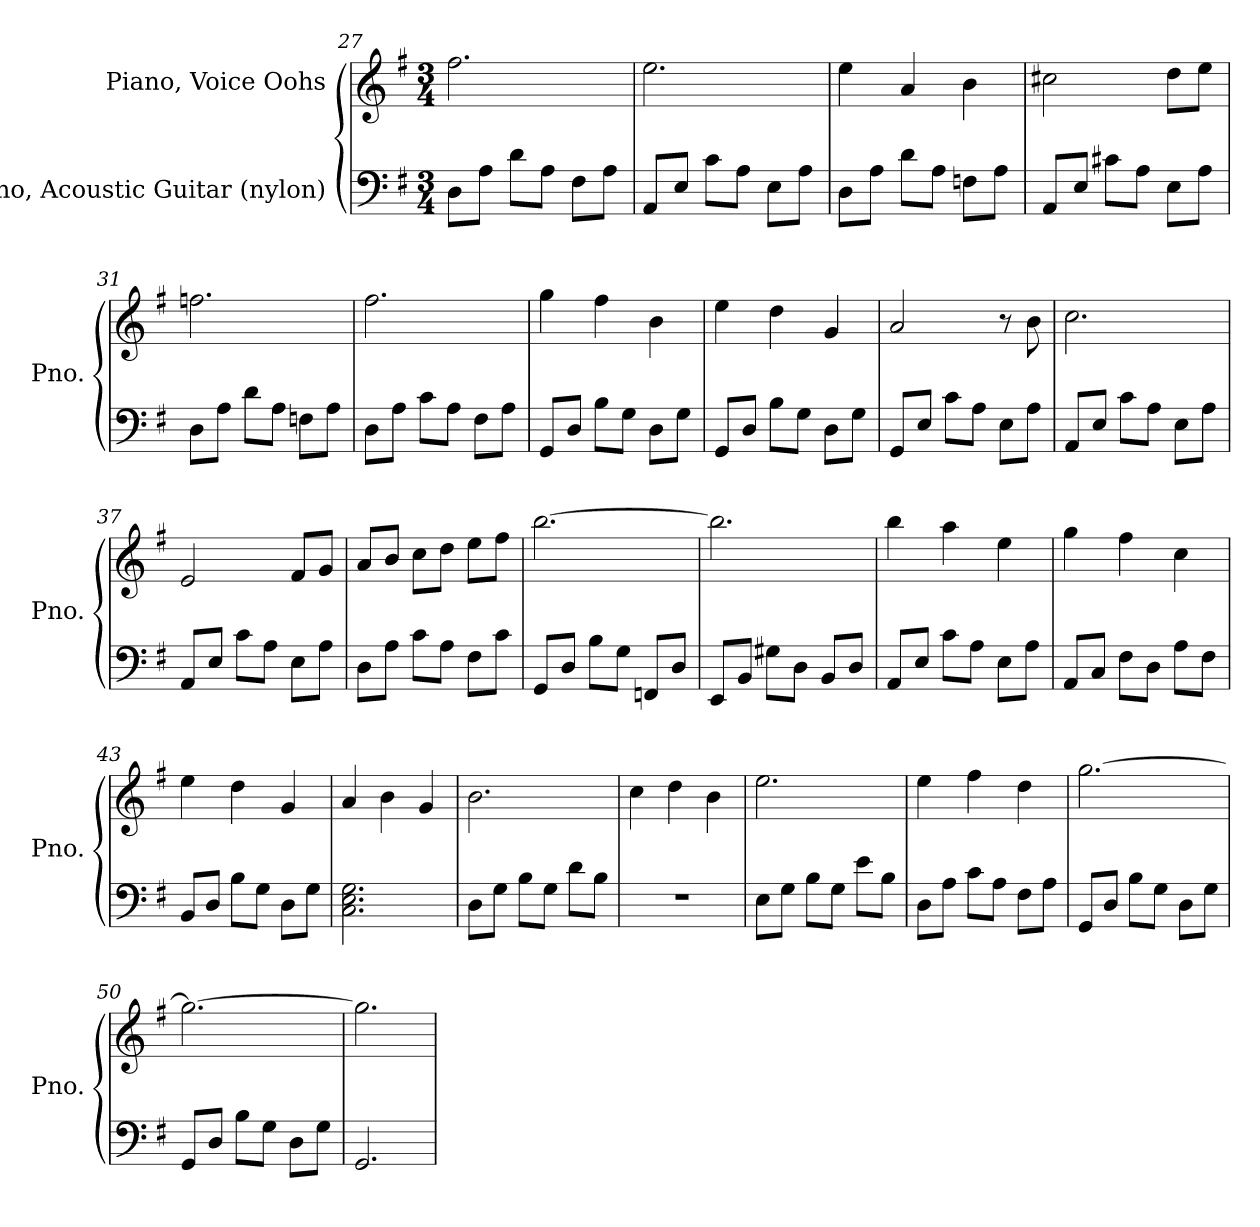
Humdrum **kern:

**kern	**kern
*part2	*part1
*staff2	*staff1
*I"Piano, Acoustic Guitar (nylon)	*I"Piano, Voice Oohs
*I'Pno.	*I'Pno.
*clefF4	*clefG2
*k[f#]	*k[f#]
*M3/4	*M3/4
=27	=27
8D\L	2.ff#\
8A\J	.
8d\L	.
8A\J	.
8F#\L	.
8A\J	.
=28	=28
8AA/L	2.ee\
8E/J	.
8c\L	.
8A\J	.
8E\L	.
8A\J	.
=29	=29
8D\L	4ee\
8A\J	.
8d\L	4a/
8A\J	.
8Fn\L	4b\
8A\J	.
=30	=30
8AA/L	2cc#X\
8E/J	.
8c#X\L	.
8A\J	.
8E\L	8dd\L
8A\J	8ee\J
=31	=31
8D\L	2.ffn\
8A\J	.
8d\L	.
8A\J	.
8Fn\L	.
8A\J	.
!!LO:PB:g=z
=32	=32
8D\L	2.ff#\
8A\J	.
8c\L	.
8A\J	.
8F#\L	.
8A\J	.
=33	=33
8GG/L	4gg\
8D/J	.
8B\L	4ff#\
8G\J	.
8D\L	4b\
8G\J	.
=34	=34
8GG/L	4ee\
8D/J	.
8B\L	4dd\
8G\J	.
8D\L	4g/
8G\J	.
=35	=35
8GG/L	2a/
8E/J	.
8c\L	.
8A\J	.
8E\L	8r
8A\J	8b\
=36	=36
8AA/L	2.cc\
8E/J	.
8c\L	.
8A\J	.
8E\L	.
8A\J	.
=37	=37
8AA/L	2e/
8E/J	.
8c\L	.
8A\J	.
8E\L	8f#/L
8A\J	8g/J
!!LO:LB:g=z
=38	=38
8D\L	8a/L
8A\J	8b/J
8c\L	8cc\L
8A\J	8dd\J
8F#\L	8ee\L
8c\J	8ff#\J
=39	=39
8GG/L	[2.bb\
8D/J	.
8B\L	.
8G\J	.
8FFn/L	.
8D/J	.
=40	=40
8EE/L	2.bb\]
8BB/J	.
8G#X\L	.
8D\J	.
8BB/L	.
8D/J	.
=41	=41
8AA/L	4bb\
8E/J	.
8c\L	4aa\
8A\J	.
8E\L	4ee\
8A\J	.
=42	=42
8AA/L	4gg\
8C/J	.
8F#\L	4ff#\
8D\J	.
8A\L	4cc\
8F#\J	.
=43	=43
8BB/L	4ee\
8D/J	.
8B\L	4dd\
8G\J	.
8D\L	4g/
8G\J	.
!!LO:LB:g=z
=44	=44
2.C\ 2.E\ 2.G\	4a/
.	4b\
.	4g/
=45	=45
8D\L	2.b\
8G\J	.
8B\L	.
8G\J	.
8d\L	.
8B\J	.
=46	=46
2.r	4cc\
.	4dd\
.	4b\
=47	=47
8E\L	2.ee\
8G\J	.
8B\L	.
8G\J	.
8e\L	.
8B\J	.
=48	=48
8D\L	4ee\
8A\J	.
8c\L	4ff#\
8A\J	.
8F#\L	4dd\
8A\J	.
=49	=49
8GG/L	[2.gg\
8D/J	.
8B\L	.
8G\J	.
8D\L	.
8G\J	.
=50	=50
8GG/L	2.gg\_
8D/J	.
8B\L	.
8G\J	.
8D\L	.
8G\J	.
!!LO:LB:g=z
=51	=51
2.GG/	2.gg\]
=	=
*-	*-
